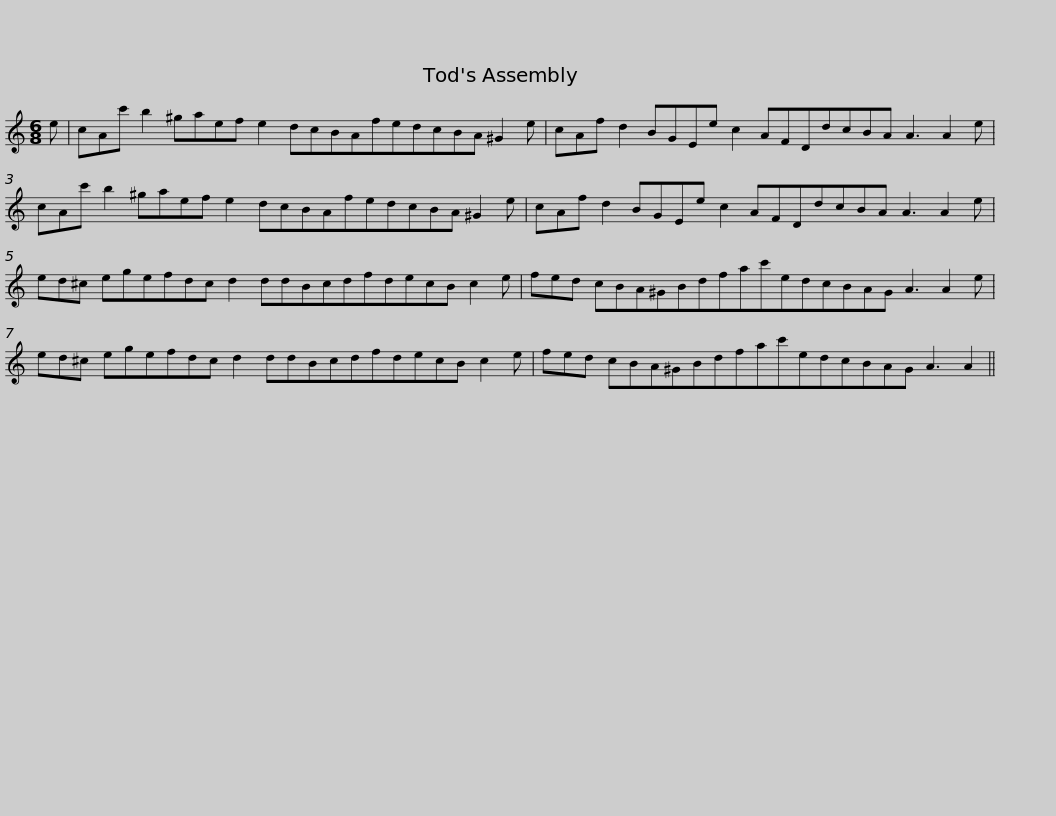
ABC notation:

X:1
L:1/8
M:6/8
I:linebreak $
K:C
V:1 treble
V:1
 e | cAc' b2 ^gaef e2 dcBAfedcBA ^G2 e |$ cAf d2 BGEe c2 AFDdcBA A3 A2 e |$ cAc' b2 ^gaef e2 dcBAfedcBA ^G2 e |$ cAf d2 BGEe c2 AFDdcBA A3 A2 e |$ %5
 ed^c egefdc d2 ddBcdfdecB c2 e |$ fed cBA^GBdfac'edcBAG A3 A2 e |$ ed^c egefdc d2 ddBcdfdecB c2 e |$ fed cBA^GBdfac'edcBAG A3 A2 || %9
